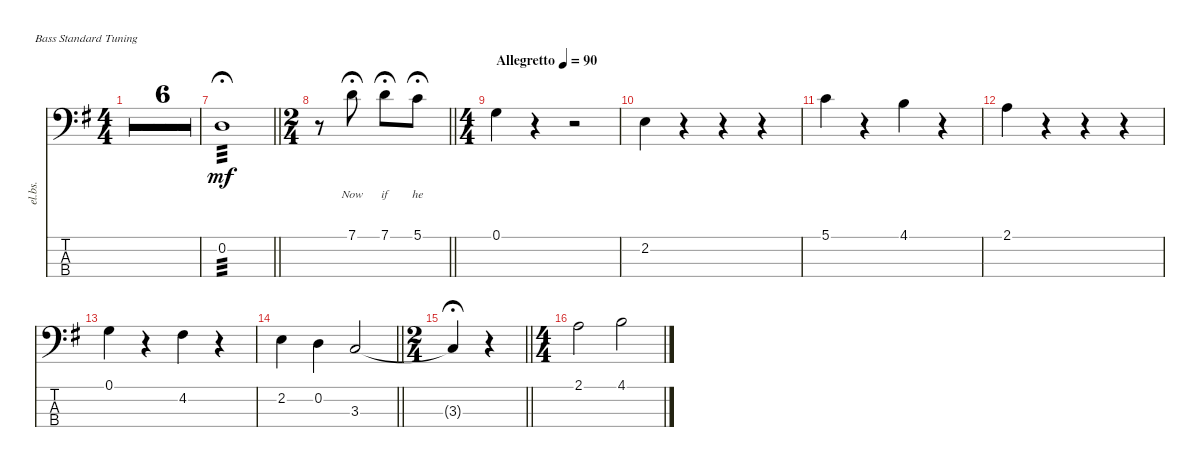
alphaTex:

\defaultSystemsLayout 4
\bracketExtendMode nobrackets
\track ("Electric Bass" "el.bs.") {defaultSystemsLayout 6 multiBarRest instrument electricbassfinger}
\staff {score tabs}
\tuning (G2 D2 A1 E1)
\ts (4 4)
\beaming (8 2 2 2 2)
\tempo 100
\clef f4
\ks g
r.1{dy mf beam Down} |
\barLineRight lightlight
r.1{beam Down} |
\ts (5 4)
\beaming (8 6 4)
\barLineRight lightlight
r.1{beam Down} r.4{beam Down} |
\ts (4 4)
\beaming (8 2 2 2 2)
r.1{beam Down} |
r.1{beam Down} |
r.1{beam Down} |
\barLineRight lightlight
0.2{acc forcenatural}.1{tp 3 fermata (medium 0.5) beam Down} |
\ts (2 4)
\beaming (8 2 2)
\barLineRight lightlight
r.8{beam Down} 7.1{acc forcenatural}.8{lyrics (0 "Now") lyrics (1 "") lyrics (2 "") lyrics (3 "") lyrics (4 "") fermata (medium 0.5) beam Down} 7.1{acc forcenatural}.8{lyrics (0 "if") lyrics (1 "") lyrics (2 "") lyrics (3 "") lyrics (4 "") fermata (medium 0.5) beam Down} 5.1{acc forcenatural}.8{lyrics (0 "he") lyrics (1 "") lyrics (2 "") lyrics (3 "") lyrics (4 "") fermata (medium 0.5) beam Down} |
\ts (4 4)
\beaming (8 2 2 2 2)
\tempo (90 "Allegretto")
0.1{acc forcenatural}.4{beam Down} r.4{beam Down} r.2{beam Down} |
2.2{acc forcenatural}.4{beam Down} r.4{beam Down} r.4{beam Down} r.4{beam Down} |
5.1{acc forcenatural}.4{beam Down} r.4{beam Down} 4.1{acc forcenatural}.4{beam Down} r.4{beam Down} |
2.1{acc forcenatural}.4{beam Down} r.4{beam Down} r.4{beam Down} r.4{beam Down} |
0.1{acc forcenatural}.4{beam Down} r.4{beam Down} 4.2{acc #}.4{beam Down} r.4{beam Down} |
\barLineRight lightlight
2.2{acc forcenatural}.4{beam Down} 0.2{acc forcenatural}.4{beam Down} 3.3{acc forcenatural}.2{beam Up} |
\ts (2 4)
\beaming (8 2 2)
\barLineRight lightlight
3.3{t acc forcenatural}.4{fermata (medium 0.5) beam Up} r.4{beam Down} |
\ts (4 4)
\beaming (8 2 2 2 2)
2.1{acc forcenatural}.2{beam Down} 4.1{acc forcenatural}.2{beam Down}
